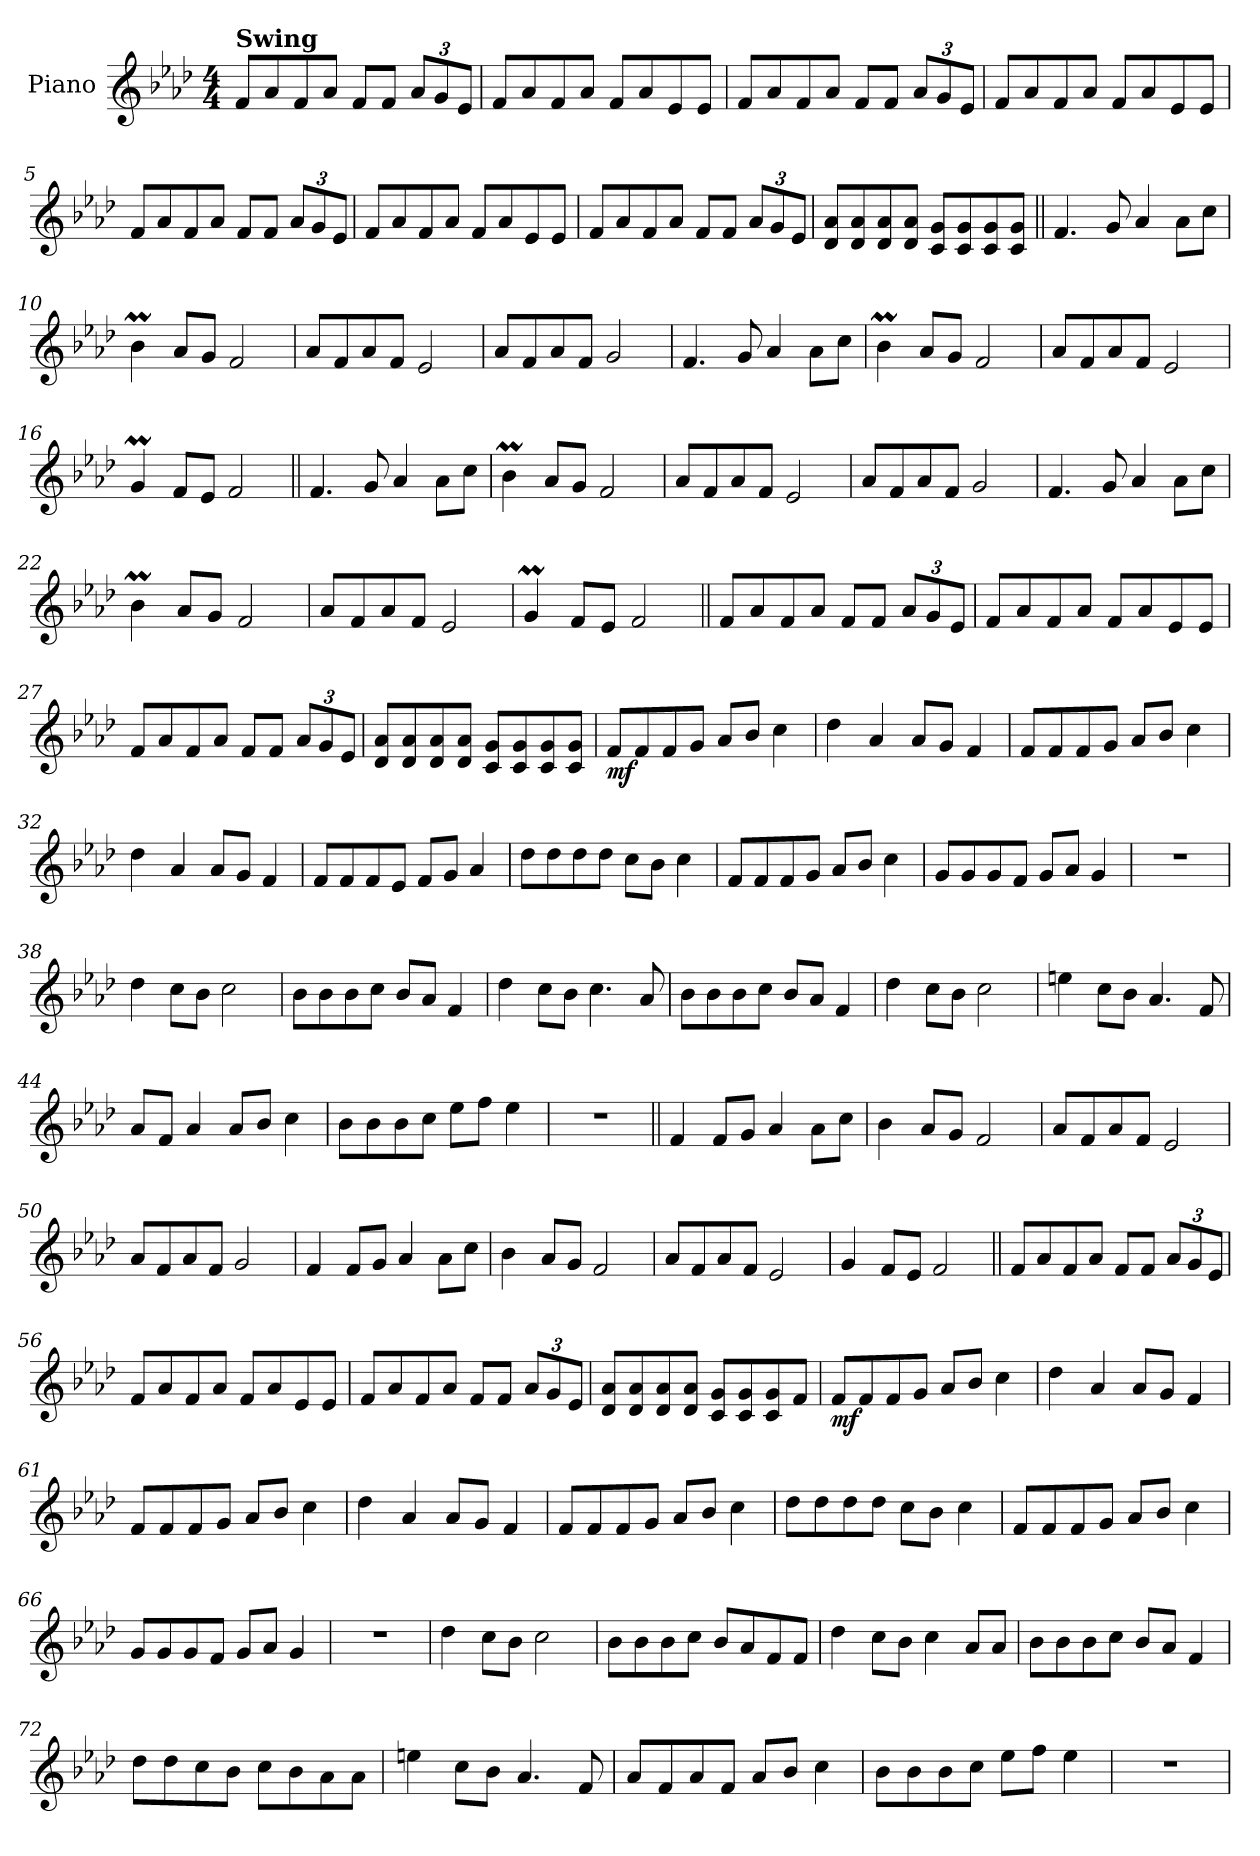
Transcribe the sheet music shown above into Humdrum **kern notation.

**kern	**dynam
*part1	*part1
*staff1	*staff1
*I"Piano	*
*I'Pno.	*
*clefG2	*
*k[b-e-a-d-]	*
*M4/4	*
*MM128	*
=1	=1
!LO:TX:B:t=Swing	!
8f!L	.
8a-!	.
8f!	.
8a-!J	.
8f!L	.
8f!J	.
*Xbrackettup	*
12a-!L	.
12g!	.
12e-!J	.
=2	=2
8f!L	.
8a-!	.
8f!	.
8a-!J	.
8f!L	.
8a-!	.
8e-!	.
8e-!J	.
=3	=3
8f!L	.
8a-!	.
8f!	.
8a-!J	.
8f!L	.
8f!J	.
12a-!L	.
12g!	.
12e-!J	.
=4	=4
8f!L	.
8a-!	.
8f!	.
8a-!J	.
8f!L	.
8a-!	.
8e-!	.
8e-!J	.
=5	=5
8f!L	.
8a-!	.
8f!	.
8a-!J	.
8f!L	.
8f!J	.
12a-!L	.
12g!	.
12e-!J	.
=6	=6
8f!L	.
8a-!	.
8f!	.
8a-!J	.
8f!L	.
8a-!	.
8e-!	.
8e-!J	.
=7	=7
8f!L	.
8a-!	.
8f!	.
8a-!J	.
8f!L	.
8f!J	.
12a-!L	.
12g!	.
12e-!J	.
=8	=8
8d-! 8a-!L	.
8d-! 8a-!	.
8d-! 8a-!	.
8d-! 8a-!J	.
8c! 8g!L	.
8c! 8g!	.
8c! 8g!	.
8c! 8g!J	.
=9||	=9||
4.f!	.
8g!	.
4a-!	.
8a-!L	.
8cc!J	.
=10	=10
4b-M!	.
8a-!L	.
8g!J	.
2f!	.
=11	=11
8a-!L	.
8f!	.
8a-!	.
8f!J	.
2e-!	.
=12	=12
8a-!L	.
8f!	.
8a-!	.
8f!J	.
2g!	.
=13	=13
4.f!	.
8g!	.
4a-!	.
8a-!L	.
8cc!J	.
=14	=14
4b-M!	.
8a-!L	.
8g!J	.
2f!	.
=15	=15
8a-!L	.
8f!	.
8a-!	.
8f!J	.
2e-!	.
=16	=16
4gm!	.
8f!L	.
8e-!J	.
2f!	.
=17||	=17||
4.f!	.
8g!	.
4a-!	.
8a-!L	.
8cc!J	.
=18	=18
4b-M!	.
8a-!L	.
8g!J	.
2f!	.
=19	=19
8a-!L	.
8f!	.
8a-!	.
8f!J	.
2e-!	.
=20	=20
8a-!L	.
8f!	.
8a-!	.
8f!J	.
2g!	.
=21	=21
4.f!	.
8g!	.
4a-!	.
8a-!L	.
8cc!J	.
=22	=22
4b-M!	.
8a-!L	.
8g!J	.
2f!	.
=23	=23
8a-!L	.
8f!	.
8a-!	.
8f!J	.
2e-!	.
=24	=24
4gm!	.
8f!L	.
8e-!J	.
2f!	.
=25||	=25||
8f!L	.
8a-!	.
8f!	.
8a-!J	.
8f!L	.
8f!J	.
12a-!L	.
12g!	.
12e-!J	.
=26	=26
8f!L	.
8a-!	.
8f!	.
8a-!J	.
8f!L	.
8a-!	.
8e-!	.
8e-!J	.
=27	=27
8f!L	.
8a-!	.
8f!	.
8a-!J	.
8f!L	.
8f!J	.
12a-!L	.
12g!	.
12e-!J	.
=28	=28
8d-! 8a-!L	.
8d-! 8a-!	.
8d-! 8a-!	.
8d-! 8a-!J	.
8c! 8g!L	.
8c! 8g!	.
8c! 8g!	.
8c! 8g!J	.
=29	=29
!	!LO:DY:b
8fL	mf
8f	.
8f	.
8gJ	.
8a-L	.
8b-J	.
4cc	.
=30	=30
4dd-	.
4a-	.
8a-L	.
8gJ	.
4f	.
=31	=31
8fL	.
8f	.
8f	.
8gJ	.
8a-L	.
8b-J	.
4cc	.
=32	=32
4dd-	.
4a-	.
8a-L	.
8gJ	.
4f	.
=33	=33
8fL	.
8f	.
8f	.
8e-J	.
8fL	.
8gJ	.
4a-	.
=34	=34
8dd-L	.
8dd-	.
8dd-	.
8dd-J	.
8ccL	.
8b-J	.
4cc	.
=35	=35
8fL	.
8f	.
8f	.
8gJ	.
8a-L	.
8b-J	.
4cc	.
=36	=36
8gL	.
8g	.
8g	.
8fJ	.
8gL	.
8a-J	.
4g	.
=37	=37
1r	.
=38	=38
4dd-	.
8ccL	.
8b-J	.
2cc	.
=39	=39
8b-L	.
8b-	.
8b-	.
8ccJ	.
8b-L	.
8a-J	.
4f	.
=40	=40
4dd-	.
8ccL	.
8b-J	.
4.cc	.
8a-	.
=41	=41
8b-L	.
8b-	.
8b-	.
8ccJ	.
8b-L	.
8a-J	.
4f	.
=42	=42
4dd-	.
8ccL	.
8b-J	.
2cc	.
=43	=43
4een	.
8ccL	.
8b-J	.
4.a-	.
8f	.
=44	=44
8a-L	.
8fJ	.
4a-	.
8a-L	.
8b-J	.
4cc	.
=45	=45
8b-L	.
8b-	.
8b-	.
8ccJ	.
8ee-L	.
8ffJ	.
4ee-	.
=46	=46
1r	.
=47||	=47||
4f	.
8fL	.
8gJ	.
4a-	.
8a-L	.
8ccJ	.
=48	=48
4b-	.
8a-L	.
8gJ	.
2f	.
=49	=49
8a-L	.
8f	.
8a-	.
8fJ	.
2e-	.
=50	=50
8a-L	.
8f	.
8a-	.
8fJ	.
2g	.
=51	=51
4f	.
8fL	.
8gJ	.
4a-	.
8a-L	.
8ccJ	.
=52	=52
4b-	.
8a-L	.
8gJ	.
2f	.
=53	=53
8a-L	.
8f	.
8a-	.
8fJ	.
2e-	.
=54	=54
4g	.
8fL	.
8e-J	.
2f	.
=55||	=55||
8f!L	.
8a-!	.
8f!	.
8a-!J	.
8f!L	.
8f!J	.
12a-!L	.
12g!	.
12e-!J	.
=56	=56
8f!L	.
8a-!	.
8f!	.
8a-!J	.
8f!L	.
8a-!	.
8e-!	.
8e-!J	.
=57	=57
8f!L	.
8a-!	.
8f!	.
8a-!J	.
8f!L	.
8f!J	.
12a-!L	.
12g!	.
12e-!J	.
=58	=58
8d-! 8a-!L	.
8d-! 8a-!	.
8d-! 8a-!	.
8d-! 8a-!J	.
8c! 8g!L	.
8c! 8g!	.
8c! 8g!	.
8fJ	.
=59	=59
!	!LO:DY:b
8fL	mf
8f	.
8f	.
8gJ	.
8a-L	.
8b-J	.
4cc	.
=60	=60
4dd-	.
4a-	.
8a-L	.
8gJ	.
4f	.
=61	=61
8fL	.
8f	.
8f	.
8gJ	.
8a-L	.
8b-J	.
4cc	.
=62	=62
4dd-	.
4a-	.
8a-L	.
8gJ	.
4f	.
=63	=63
8fL	.
8f	.
8f	.
8gJ	.
8a-L	.
8b-J	.
4cc	.
=64	=64
8dd-L	.
8dd-	.
8dd-	.
8dd-J	.
8ccL	.
8b-J	.
4cc	.
=65	=65
8fL	.
8f	.
8f	.
8gJ	.
8a-L	.
8b-J	.
4cc	.
=66	=66
8gL	.
8g	.
8g	.
8fJ	.
8gL	.
8a-J	.
4g	.
=67	=67
1r	.
=68	=68
4dd-	.
8ccL	.
8b-J	.
2cc	.
=69	=69
8b-L	.
8b-	.
8b-	.
8ccJ	.
8b-L	.
8a-	.
8f	.
8fJ	.
=70	=70
4dd-	.
8ccL	.
8b-J	.
4cc	.
8a-L	.
8a-J	.
=71	=71
8b-L	.
8b-	.
8b-	.
8ccJ	.
8b-L	.
8a-J	.
4f	.
=72	=72
8dd-L	.
8dd-	.
8cc	.
8b-J	.
8ccL	.
8b-	.
8a-	.
8a-J	.
=73	=73
4een	.
8ccL	.
8b-J	.
4.a-	.
8f	.
=74	=74
8a-L	.
8f	.
8a-	.
8fJ	.
8a-L	.
8b-J	.
4cc	.
=75	=75
8b-L	.
8b-	.
8b-	.
8ccJ	.
8ee-L	.
8ffJ	.
4ee-	.
=76	=76
1r	.
=	=
*-	*-
